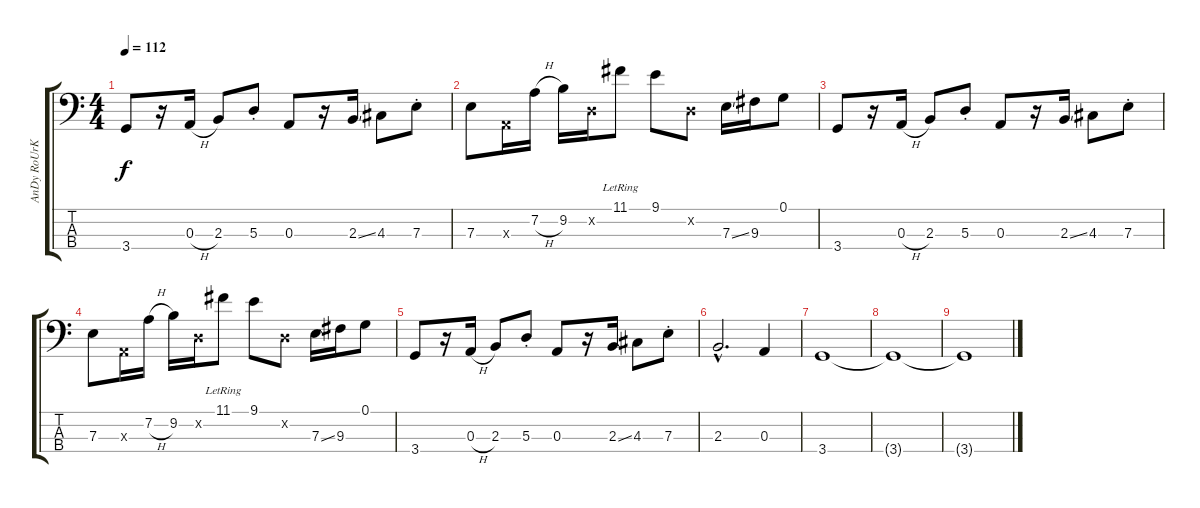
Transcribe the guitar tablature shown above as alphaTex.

\track ("AnDy RoUrKe" "AnDy RoUrK") {instrument electricbasspick}
\staff {score tabs}
\tuning (G2 D2 A1 E1) {hide}
\ts (4 4)
\tempo 112
\clef f4
\ks c
3.4.8{dy f} r.16 0.3{h}.16 2.3.8 5.3{st}.8 0.3.8 r.16 2.3{ss}.16 4.3.8 7.3{st}.8 |
7.3.8 0.3{x}.16 7.2{h}.16 9.2.16 0.2{x}.16 11.1{lr}.8 9.1.8 0.2{x}.8 7.3{ss}.16 9.3.16 0.1.8 |
3.4.8 r.16 0.3{h}.16 2.3.8 5.3{st}.8 0.3.8 r.16 2.3{ss}.16 4.3.8 7.3{st}.8 |
7.3.8 0.3{x}.16 7.2{h}.16 9.2.16 0.2{x}.16 11.1{lr}.8 9.1.8 0.2{x}.8 7.3{ss}.16 9.3.16 0.1.8 |
3.4.8 r.16 0.3{h}.16 2.3.8 5.3{st}.8 0.3.8 r.16 2.3{ss}.16 4.3.8 7.3{st}.8 |
2.3{hac}.2{d} 0.3.4 |
3.4.1 |
3.4{t}.1 |
3.4{t}.1
